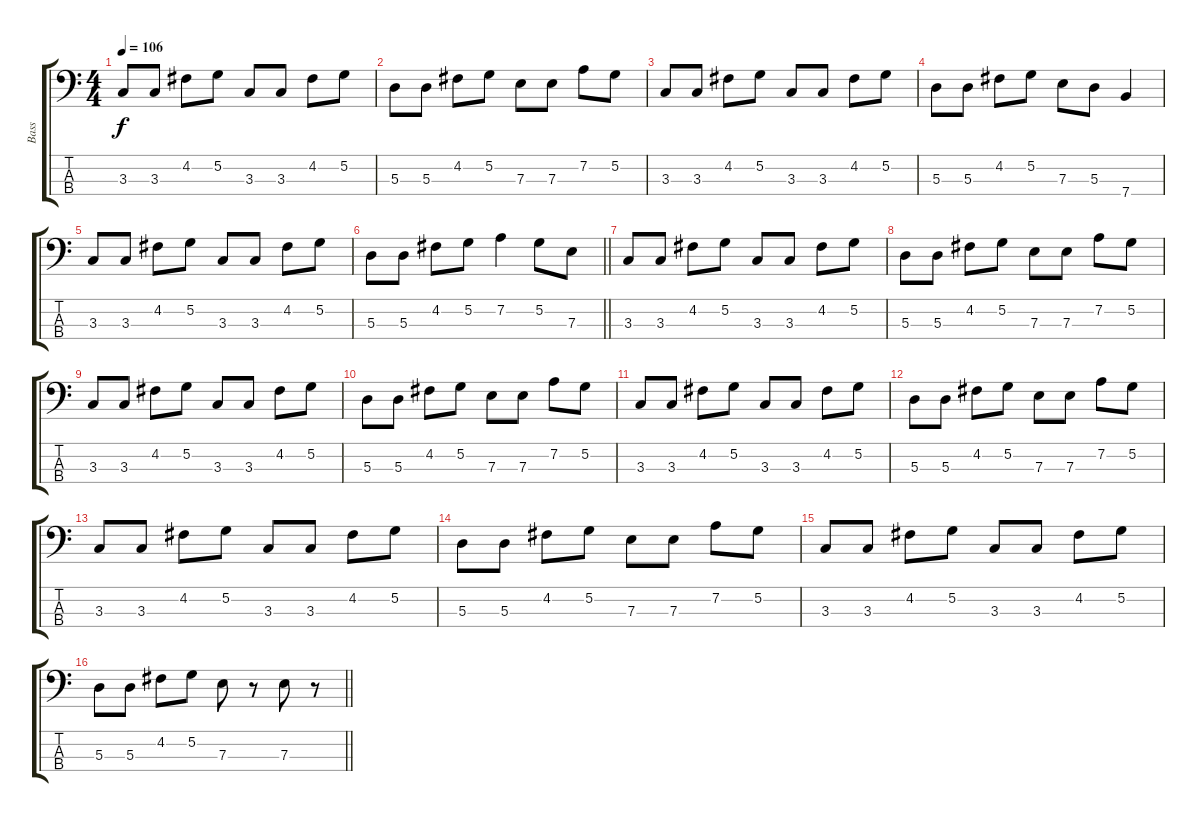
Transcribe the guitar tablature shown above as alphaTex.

\track ("Bass" "Bass") {instrument electricbassfinger}
\staff {score tabs}
\tuning (G2 D2 A1 E1) {hide}
\ts (4 4)
\tempo 106
\clef f4
\ks c
3.3.8{dy f} 3.3.8 4.2.8 5.2.8 3.3.8 3.3.8 4.2.8 5.2.8 |
5.3.8 5.3.8 4.2.8 5.2.8 7.3.8 7.3.8 7.2.8 5.2.8 |
3.3.8 3.3.8 4.2.8 5.2.8 3.3.8 3.3.8 4.2.8 5.2.8 |
5.3.8 5.3.8 4.2.8 5.2.8 7.3.8 5.3.8 7.4.4 |
3.3.8 3.3.8 4.2.8 5.2.8 3.3.8 3.3.8 4.2.8 5.2.8 |
\barLineRight lightlight
5.3.8 5.3.8 4.2.8 5.2.8 7.2.4 5.2.8 7.3.8 |
3.3.8 3.3.8 4.2.8 5.2.8 3.3.8 3.3.8 4.2.8 5.2.8 |
5.3.8 5.3.8 4.2.8 5.2.8 7.3.8 7.3.8 7.2.8 5.2.8 |
3.3.8 3.3.8 4.2.8 5.2.8 3.3.8 3.3.8 4.2.8 5.2.8 |
5.3.8 5.3.8 4.2.8 5.2.8 7.3.8 7.3.8 7.2.8 5.2.8 |
3.3.8 3.3.8 4.2.8 5.2.8 3.3.8 3.3.8 4.2.8 5.2.8 |
5.3.8 5.3.8 4.2.8 5.2.8 7.3.8 7.3.8 7.2.8 5.2.8 |
3.3.8 3.3.8 4.2.8 5.2.8 3.3.8 3.3.8 4.2.8 5.2.8 |
5.3.8 5.3.8 4.2.8 5.2.8 7.3.8 7.3.8 7.2.8 5.2.8 |
3.3.8 3.3.8 4.2.8 5.2.8 3.3.8 3.3.8 4.2.8 5.2.8 |
\barLineRight lightlight
5.3.8 5.3.8 4.2.8 5.2.8 7.3.8 r.8 7.3.8 r.8
